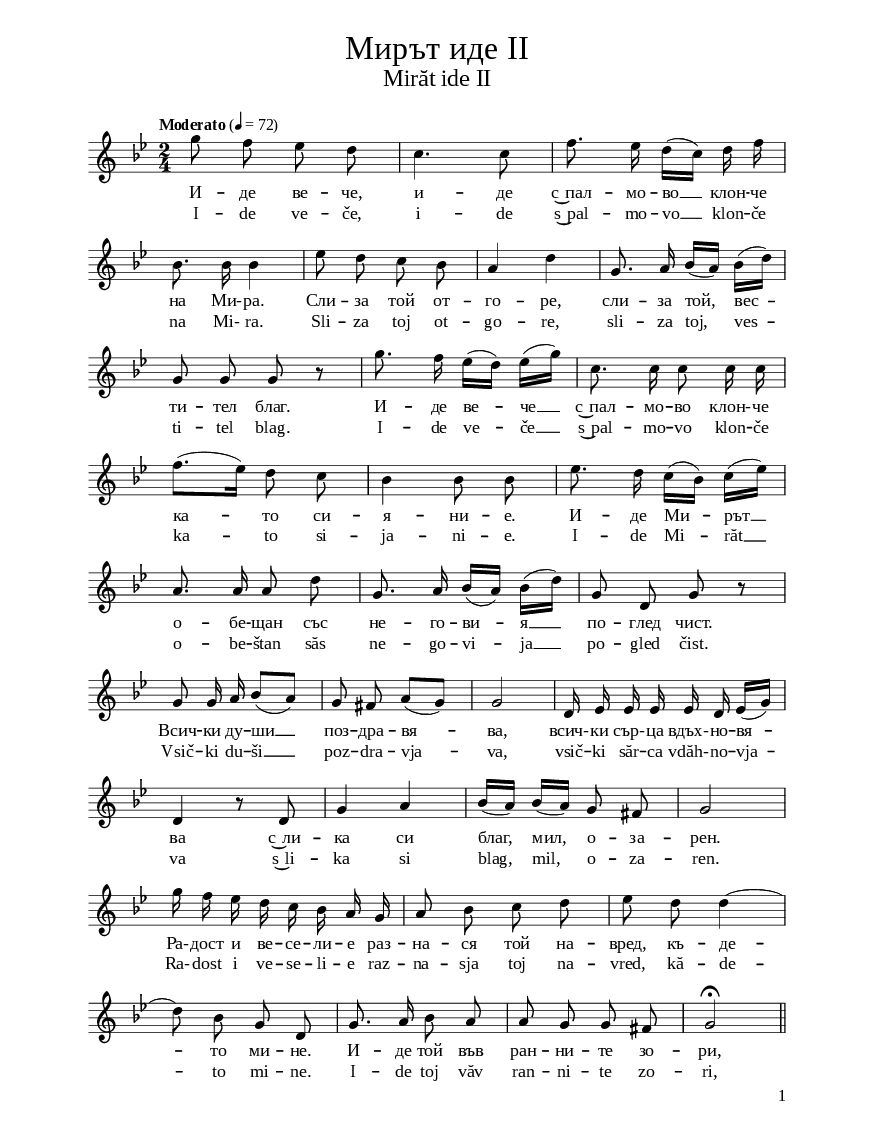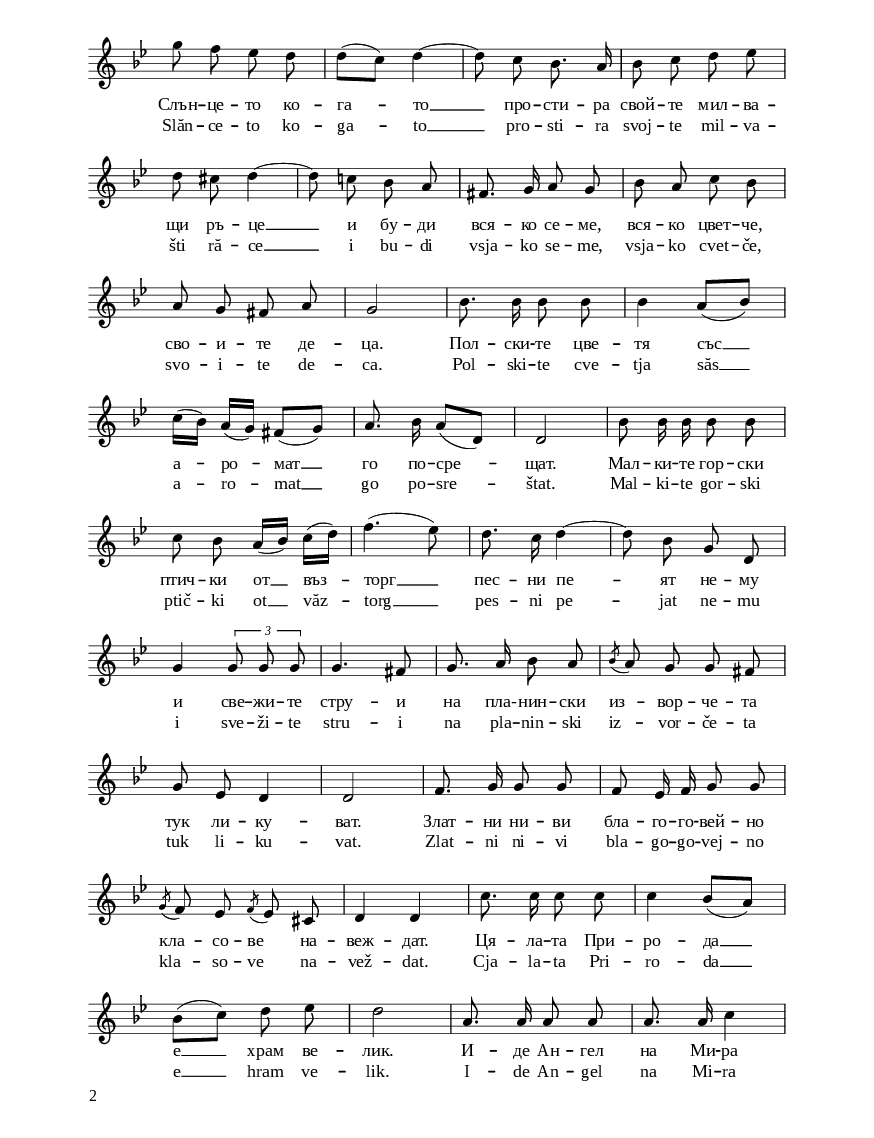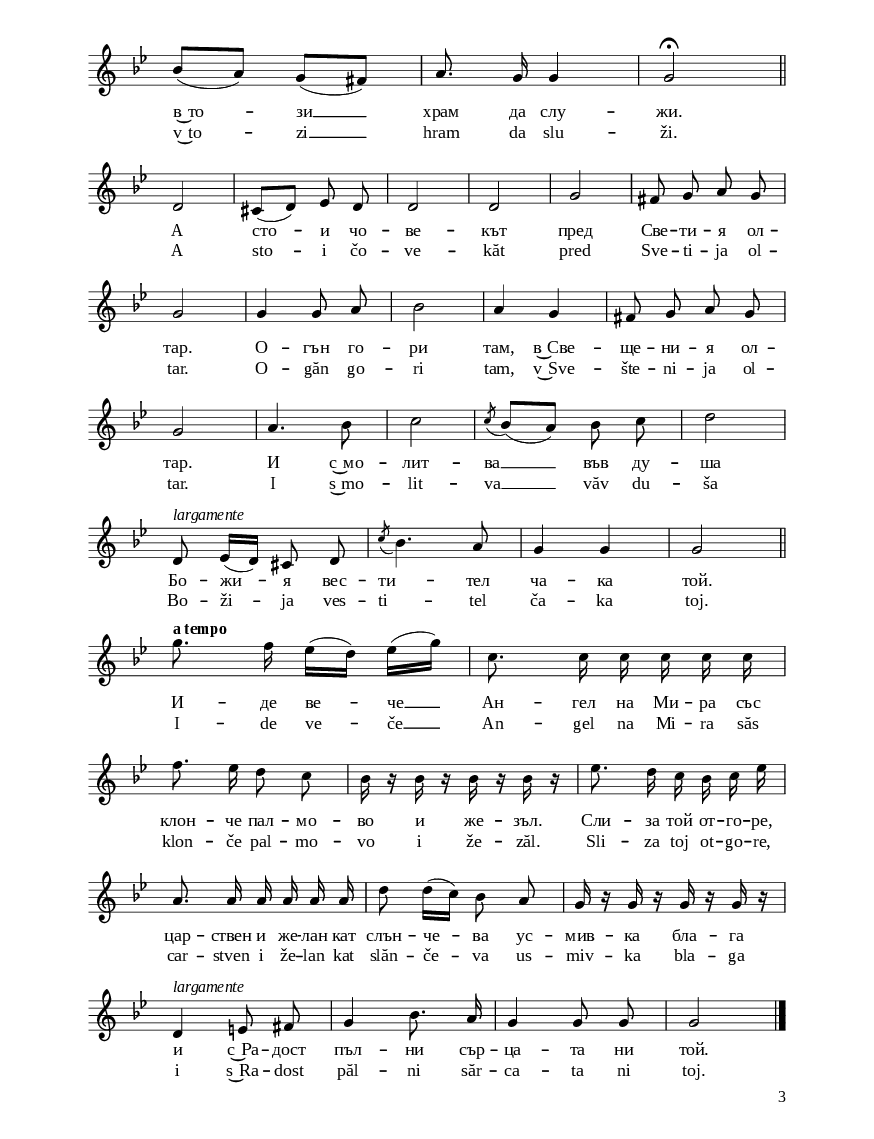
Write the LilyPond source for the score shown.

\version "2.24.1"

% include paper part and global functions
\include "include/globals.ily"

\bookpart {
  \label #'ref158
  \tocItem \markup "Мирът иде II – Mirăt ide II"
  \include "include/bookpart-paper.ily"
  \score {
    \include "include/score-layout.ily"

    \new Voice \relative c' {
      \clef treble
      \key g \minor
      \time 2/4
      \tempoFunc "Moderato" 4 "72"
      \autoBeamOff
      g''8 f ees d | \noBreak
      c4. c8 | \noBreak
      f8. ees16 d([c]) d f | \break

      bes,8. bes16 bes4 | \noBreak
      ees8 d c bes | \noBreak
      a4 d | \noBreak
      g,8. a16 bes([a]) bes ([d]) | \break

      g,8 g g r | \noBreak
      g'8. f16 ees([d]) ees([g]) | \noBreak
      c,8. c16 c8 c16 c | \break

      f8.([ees16]) d8 c | \noBreak
      bes4 bes8 bes | \noBreak
      ees8. d16 c([bes]) c([ees]) | \break

      a,8. a16 a8 d | \noBreak
      g,8. a16 bes([a]) bes([d]) | \noBreak
      g,8 d g r | \break

      g8 g16 a bes8([a]) | \noBreak
      g fis a([g]) | \noBreak
      g2 | \noBreak
      d16 ees ees ees ees d ees([g]) | \break

      d4 r8 d | \noBreak
      g4 a | \noBreak
      bes16 ([a]) bes ([a]) g8 fis | \noBreak
      g2 | \break

      g'16 f ees d c bes a g | \noBreak
      a8 bes c d | \noBreak
      ees d d4~ | \break

      d8 bes g d | \noBreak
      g8. a16 bes8 a | \noBreak
      a g g fis | \noBreak
      g2\fermata | \bar "||" \break

      g'8 f ees d | \noBreak
      d([c]) d4~ | \noBreak
      d8 c bes8. a16 | \noBreak
      bes8 c d ees | \break

      d cis d4~ | \noBreak
      d8 c! bes a | \noBreak
      fis8. g16 a8 g | \noBreak
      bes a c bes | \break

      a g fis a | \noBreak
      g2 | \noBreak
      bes8. bes16 bes8 bes | \noBreak
      bes4 a8([bes]) | \break

      c16([bes]) a([g]) fis8([g]) | \noBreak
      a8. bes16 a8([d,]) | \noBreak
      d2 | \noBreak
      bes'8 bes16 bes bes8 bes | \break

      c bes a16([bes]) c([d]) | \noBreak
      f4.(ees8) | \noBreak
      d8. c16 d4~ | \noBreak
      d8 bes g d | \break

      g4 \times 2/3 { g8 g g }  | \noBreak
      g4. fis8 | \noBreak
      g8. a16 bes8 a | \noBreak
      \acciaccatura { bes } a g g fis | \break

      g ees d4 | \noBreak
      d2 | \noBreak
      f8. g16 g8 g | \noBreak
      f ees16 f g8 g | \break

      \acciaccatura { g } f ees \acciaccatura { f } ees  cis | \noBreak
      d4 d | \noBreak
      c'8. c16 c8 c | \noBreak
      c4 bes8([a]) | \break

      bes([c]) d ees | \noBreak
      d2 | \noBreak
      a8. a16 a8 a | \noBreak
      a8. a16 c4 | \break

      bes8([a]) g([fis]) | \noBreak
      a8. g16 g4
      g2\fermata \bar "||" | \break
      d2 \noBreak

      cis8([d]) ees d | \noBreak
      d2 | \noBreak
      d | \noBreak
      g | \noBreak
      fis8 g a g | \break

      g2 | \noBreak
      g4 g8 a | \noBreak
      bes2 | \noBreak
      a4 g | \noBreak
      fis8 g a g | \break

      g2 | \noBreak
      a4. bes8 | \noBreak
      c2 | \noBreak
      \acciaccatura { c8 } bes([a]) bes c | \noBreak
      d2 | \break

      d,8^\markup{ \italic { largamente } } ees16([d]) cis8 d | \noBreak
      \acciaccatura { c' } bes4. a8 | \noBreak
      g4 g | \noBreak
      g2 | \bar "||" \break

      \tempo "a tempo" g'8. f16 ees([d]) ees([g]) | \noBreak
      c,8. c16 c c c c | \break

      f8. ees16 d8 c | \noBreak
      bes16 r bes r bes r bes r | \noBreak
      ees8. d16 c bes c ees | \break

      a,8. a16 a a a a | \noBreak
      d8 d16([c]) bes8 a | \noBreak
      g16 r g r g r g r | \break

      d4^\markup{ \italic { largamente } } e8 fis | \noBreak
      g4 bes8. a16 | \noBreak
      g4 g8 g | \noBreak
      g2 \bar "|."
    }

    \addlyrics {
      И -- де ве -- че, | и -- де | "с~пал" -- мо -- во __ клон -- че |
      на "Ми-" -- ра. | Сли -- за той от -- | го -- ре, | сли -- за той, вес -- |
      ти -- тел благ. | И -- де ве -- че __ | "с~пал" -- мо -- во "клон-" -- че |
      ка -- то си -- | я -- ни -- е. | И -- де Ми -- рът __ |
      о -- бе -- щан със | не -- го -- ви -- я __ | по -- глед чист. |
      Всич -- ки ду -- ши __ | поз -- дра -- вя -- | ва, | "всич-" -- ки "сър-" -- ца "вдъх-" -- но -- вя -- |
      ва "с~ли" -- | ка си | благ, мил, о -- за -- | рен. |
      "Ра-" -- дост и ве -- се -- ли -- е раз -- | на -- ся той на -- | вред, къ -- де --
      то ми -- не. | И -- де той във  | ран -- ни -- те зо -- | ри, |
      Слън -- це -- то ко -- | га -- то __ про -- сти -- ра свой -- те мил -- ва -- |
      щи ръ -- це __ и бу -- ди | вся -- ко се -- ме, | вся -- ко цвет -- че, |
      сво -- и -- те де -- | ца. Пол -- ски -- те цве -- | тя със __ |
      а -- ро -- мат __ | го по -- сре -- | щат. Мал -- ки -- те гор -- ски |
      птич -- ки от __ въз -- | торг __ | пес -- ни пе -- ят не -- му |
      и све -- жи -- те | стру -- и | на "пла-" -- нин -- ски | из -- вор -- че -- та |
      тук ли -- ку -- | ват. | Злат -- ни ни -- ви | бла -- го -- го -- вей -- но |
      кла -- со -- ве на -- | веж -- дат. | Ця -- ла -- та При -- | ро -- да __ |
      е __ храм ве -- | лик. | И -- де Ан -- гел | на Ми -- ра |
      "в~то" -- зи __ | храм да слу -- | жи. | А |
      сто -- и чо -- | ве -- | кът | пред | Све -- ти -- я ол -- |
      тар. | О -- гън го -- | ри | там, "в~Све" -- | ще -- ни -- я ол -- |
      тар. | И "с~мо" -- | лит -- | ва __ във ду -- | ша |
      Бо -- жи -- я вес -- | ти -- тел | ча -- ка | той. |
      И -- де ве -- че __ | Ан -- гел на Ми -- ра със |
      клон -- че пал -- мо -- | во и же -- зъл. | Сли -- за той от -- го -- ре, |
      цар -- ствен и же -- лан кат | слън -- че -- ва ус -- | мив -- ка бла -- га |
      и "с~Ра" -- дост | пъл -- ни сър -- | ца -- та ни той. |
    }

 \addlyrics {
      I -- de ve -- če, | i -- de | "s~pal" -- mo -- vo __ klon -- če |
      na "Mi-" ra. | Sli -- za toj ot -- | go -- re, | sli -- za toj, ves -- |
      ti -- tel blag. | I -- de ve -- če __ | "s~pal" -- mo -- vo klon -- če |
      ka -- to si -- | ja -- ni -- e. | I -- de Mi -- răt __ |
      o -- be -- štan săs | ne -- go -- vi -- ja __ | po -- gled čist. |
      Vsič -- ki du -- ši __ | poz -- dra -- vja -- | va, | vsič -- ki săr -- ca "vdăh-" -- no -- vja -- |
      va "s~li" -- | ka si | blag, mil, o -- za -- | ren. |
      "Ra-" -- dost i ve -- se -- li -- e raz -- | na -- sja toj na -- | vred, kă -- de --
      to mi -- ne. | I -- de toj văv  | ran -- ni -- te zo -- | ri, |
      Slăn -- ce -- to ko -- | ga -- to __ pro -- sti -- ra svoj -- te mil -- va -- |
      šti ră -- ce __ i bu -- di | vsja -- ko se -- me, | vsja -- ko cvet -- če, |
      svo -- i -- te de -- | ca. Pol -- ski -- te cve -- | tja săs __ |
      a -- ro -- mat __ | go po -- sre -- | štat. Mal -- ki -- te gor -- ski |
      ptič -- ki ot __ văz -- | torg __ | pes -- ni pe -- jat ne -- mu |
      i sve -- ži -- te | stru -- i | na pla -- nin -- ski | iz -- vor -- če -- ta |
      tuk li -- ku -- | vat. | Zlat -- ni ni -- vi | bla -- go -- go -- vej -- no |
      kla -- so -- ve na -- | vež -- dat. | Cja -- la -- ta Pri -- | ro -- da __ |
      e __ hram ve -- | lik. | I -- de An -- gel | na Mi -- ra |
      "v~to" -- zi __ | hram da slu -- | ži. | A |
      sto -- i čo -- | ve -- | kăt | pred | Sve -- ti -- ja ol -- |
      tar. | O -- găn go -- | ri | tam, "v~Sve" -- | šte -- ni -- ja ol -- |
      tar. | I "s~mo" -- | lit -- | va __ văv du -- | ša |
      Bo -- ži -- ja ves -- | ti -- tel | ča -- ka | toj. |
      I -- de ve -- če __ | An -- gel na Mi -- ra săs |
      klon -- če pal -- mo -- | vo i že -- zăl. | Sli -- za toj ot -- go -- re, |
      car -- stven i že -- lan kat | slăn -- če -- va us -- | miv -- ka bla -- ga |
      i "s~Ra" -- dost | păl -- ni săr -- | ca -- ta ni toj. |
    }
    \header {
      title = \titleFunc "Мирът иде II" "Mirăt ide II"
    }

    \midi{}

  } % score
  %\markup \dc-two "D.C." "con repitione"

  \pageBreak

  % include foreign translation(s) of the song
  \version "2.24.1"

\markup \fill-line { \fontsize #deTitleFontSize "Der Frieden kommt" }
\markup \null
\markup \null
\markup \fontsize #deCoupletFontSize {
    \hspace #5
    \override #`(baseline-skip . ,deCoupletBaselineSkip)
  \column {

 \line { " "Er kommt schon, er kommt, mit dem Palmzweigchen des Friedens. }

 \line { " "Er kommt von oben herab, er kommt herab, der gütige Bote. }

 \line { " "Er kommt mit dem Palmzweigchen, }

 \line { " "wie ein Schein. }

 \line { " "Er kommt, der versprochene Frieden }

 \line { " "mit seinem reinen Blick. }

  \line { " "}

 \line { " "Er begrüßt alle Seelen, }

 \line { " "inspiriert alle Herzen }

 \line { " "mit seinem gütigen, lieben, erleuchteten Antlitz. }

 \line { " "Freude und Wonne verbreitet er überall, }

 \line { " "wo er vorbeiläuft. }

 \line { " "Er kommt in der frühen Morgenröte, }

 \line { " "wenn die Sonne ihre streichelnden Hände ausstreckt }

 \line { " "und jeden Samen, jede Blume – ihre Kinder – erweckt. }

 \line { " "Die Feldblumen heißen ihn mit einem Duft willkommen. }
  \line { " "}

 \line { " "Die kleinen Waldvögel }

 \line { " "singen ihm Lieder vor Begeisterung, }

 \line { " "und die frischen Wasserstrahlen der kleinen Gebirgsquellen jauchzen. }

 \line { " "Goldene Felder neigen ehrfurchtsvoll Weizenähren. }

 \line { " "Die ganze Natur ist ein großer Tempel. }

 \line { " "Es kommt ein Engel des Friedens, um in diesem Tempel zu dienen. }
  \line { " "}

 \line { " "Und der Mensch steht vor dem heiligen Altar. }

 \line { " "Das Feuer brennt dort auf dem heiligen Altar. }

 \line { " "Und mit einem Gebet in der Seele erwartet er }

 \line { " "den göttlichen Boten. }
  \line { " "}

 \line { " "Es kommt schon der Engel des Friedens }

 \line { " "mit einem Palmzweigchen und mit dem Zepter. }

 \line { " "Er kommt von oben herab }

 \line { " "majestätisch und erwünscht, }

 \line { " "wie ein gütiges Sonnenlächeln }

 \line { " "und mit Freude erfüllt er unsere Herzen. }

  }
}


} % bookpart
